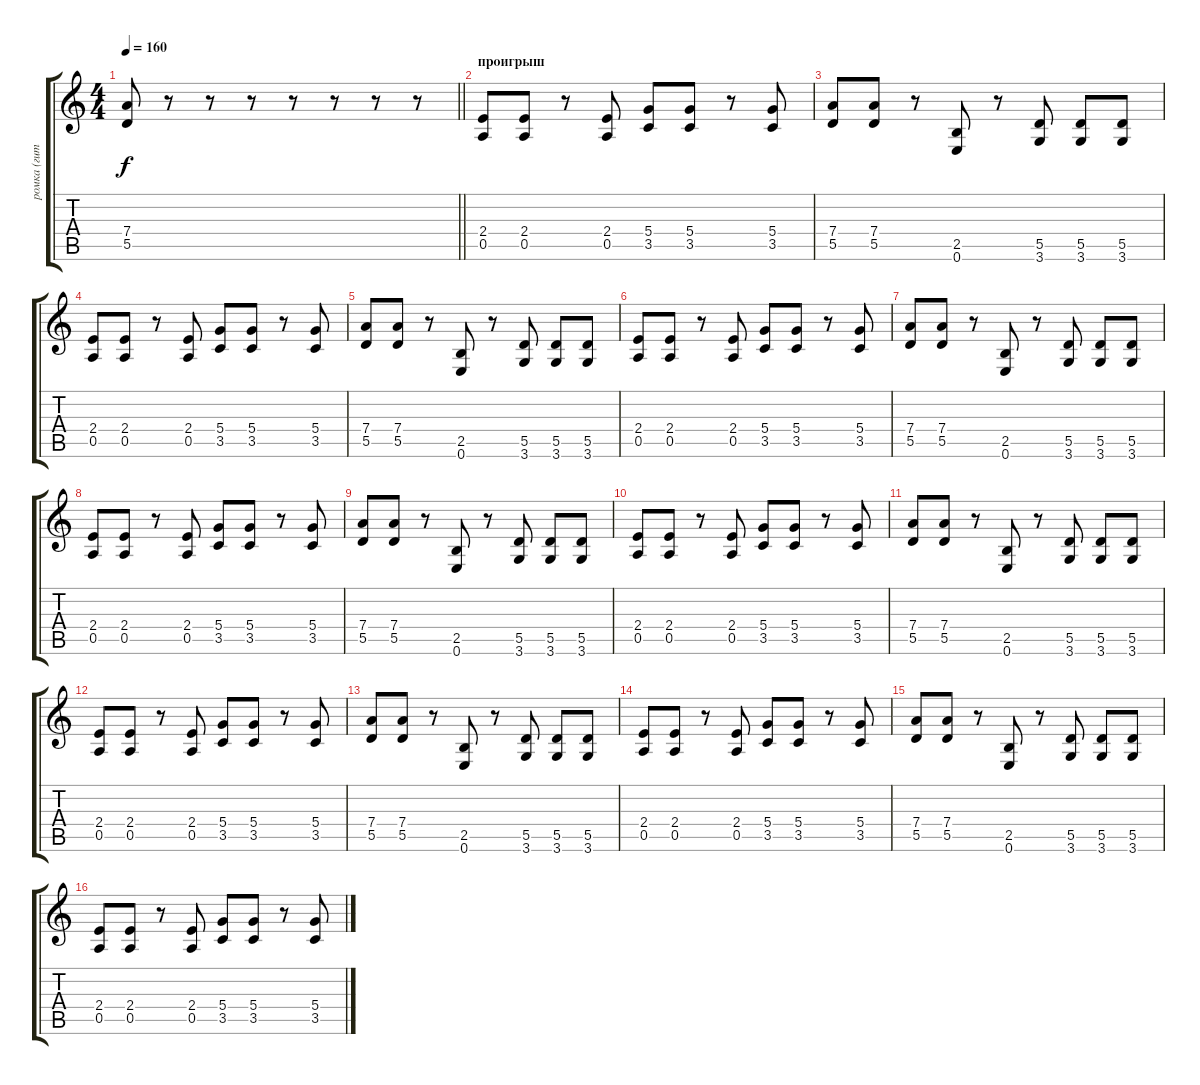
\track ("ромка (гитара)" "ромка (гит") {instrument distortionguitar}
\staff {score tabs}
\tuning (E4 B3 G3 D3 A2 E2) {hide}
\ts (4 4)
\tempo 160
\clef g2
\barLineRight lightlight
\ks c
(7.4 5.5).8{dy f} r.8 r.8 r.8 r.8 r.8 r.8 r.8 |
\section ("" "проигрыш")
(2.4 0.5).8 (2.4 0.5).8 r.8 (2.4 0.5).8 (5.4 3.5).8 (5.4 3.5).8 r.8 (5.4 3.5).8 |
(7.4 5.5).8 (7.4 5.5).8 r.8 (2.5 0.6).8 r.8 (5.5 3.6).8 (5.5 3.6).8 (5.5 3.6).8 |
(2.4 0.5).8 (2.4 0.5).8 r.8 (2.4 0.5).8 (5.4 3.5).8 (5.4 3.5).8 r.8 (5.4 3.5).8 |
(7.4 5.5).8 (7.4 5.5).8 r.8 (2.5 0.6).8 r.8 (5.5 3.6).8 (5.5 3.6).8 (5.5 3.6).8 |
(2.4 0.5).8 (2.4 0.5).8 r.8 (2.4 0.5).8 (5.4 3.5).8 (5.4 3.5).8 r.8 (5.4 3.5).8 |
(7.4 5.5).8 (7.4 5.5).8 r.8 (2.5 0.6).8 r.8 (5.5 3.6).8 (5.5 3.6).8 (5.5 3.6).8 |
(2.4 0.5).8 (2.4 0.5).8 r.8 (2.4 0.5).8 (5.4 3.5).8 (5.4 3.5).8 r.8 (5.4 3.5).8 |
(7.4 5.5).8 (7.4 5.5).8 r.8 (2.5 0.6).8 r.8 (5.5 3.6).8 (5.5 3.6).8 (5.5 3.6).8 |
(2.4 0.5).8 (2.4 0.5).8 r.8 (2.4 0.5).8 (5.4 3.5).8 (5.4 3.5).8 r.8 (5.4 3.5).8 |
(7.4 5.5).8 (7.4 5.5).8 r.8 (2.5 0.6).8 r.8 (5.5 3.6).8 (5.5 3.6).8 (5.5 3.6).8 |
(2.4 0.5).8 (2.4 0.5).8 r.8 (2.4 0.5).8 (5.4 3.5).8 (5.4 3.5).8 r.8 (5.4 3.5).8 |
(7.4 5.5).8 (7.4 5.5).8 r.8 (2.5 0.6).8 r.8 (5.5 3.6).8 (5.5 3.6).8 (5.5 3.6).8 |
(2.4 0.5).8 (2.4 0.5).8 r.8 (2.4 0.5).8 (5.4 3.5).8 (5.4 3.5).8 r.8 (5.4 3.5).8 |
(7.4 5.5).8 (7.4 5.5).8 r.8 (2.5 0.6).8 r.8 (5.5 3.6).8 (5.5 3.6).8 (5.5 3.6).8 |
(2.4 0.5).8 (2.4 0.5).8 r.8 (2.4 0.5).8 (5.4 3.5).8 (5.4 3.5).8 r.8 (5.4 3.5).8
